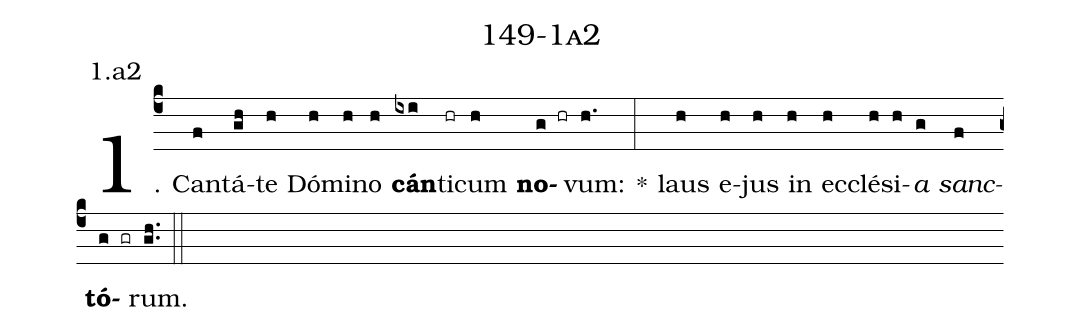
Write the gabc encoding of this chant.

name: 149-1a2;
annotation: 1.a2;
%%
(c4)1. Can(f)tá(gh)te(h) Dó(h)mi(h)no(h) <b>cán</b>(ixi)ti(hr)cum(h) <b>no</b>(g hr)vum:(h.) *(:) laus(h) e(h)jus(h) in(h) ec(h)clé(h)si(h)<i>a</i>(g) <i>sanc</i>(f)<b>tó</b>(g gr)rum.(gh..) (::)
